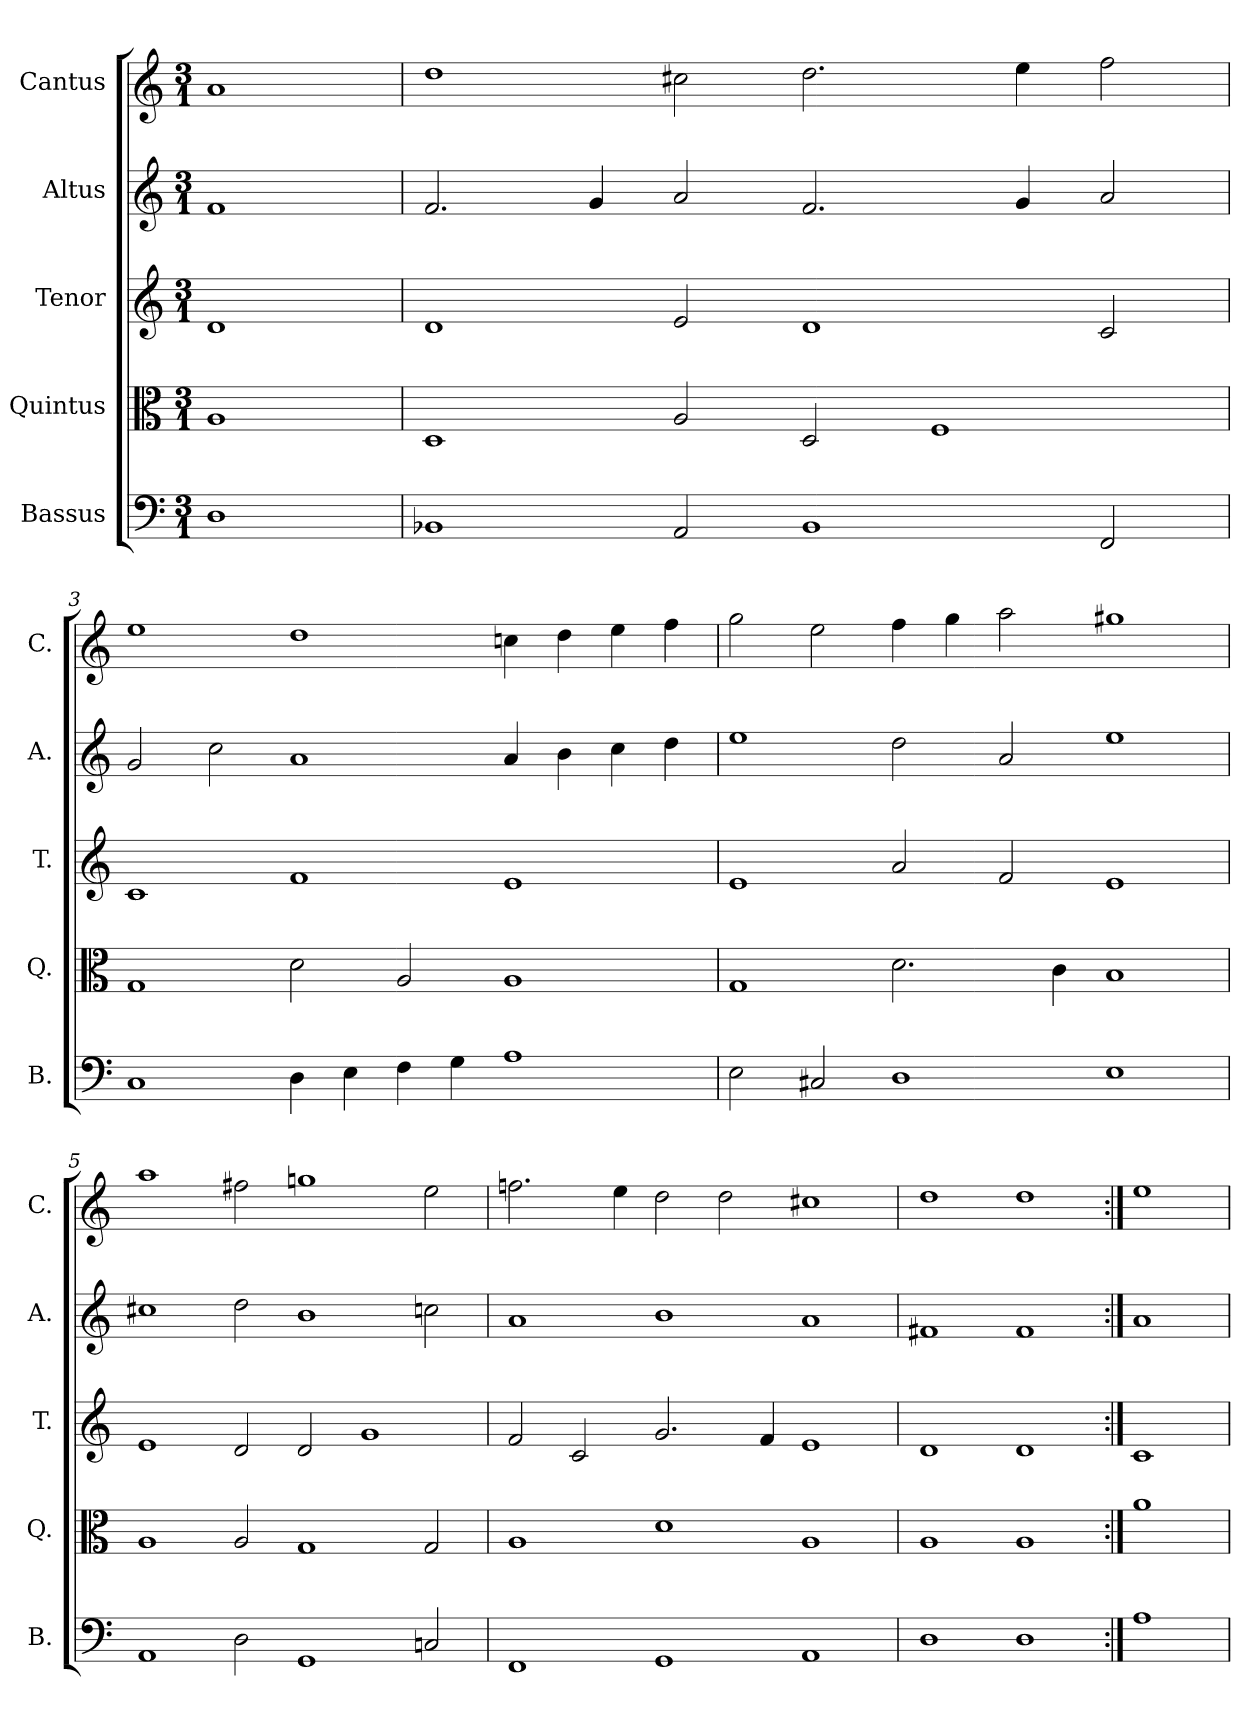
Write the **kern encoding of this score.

**kern	**kern	**kern	**kern	**kern
*part5	*part4	*part3	*part2	*part1
*staff5	*staff4	*staff3	*staff2	*staff1
*I"Bassus	*I"Quintus	*I"Tenor	*I"Altus	*I"Cantus
*I'B.	*I'Q.	*I'T.	*I'A.	*I'C.
*clefF4	*clefC3	*clefG2	*clefG2	*clefG2
*k[]	*k[]	*k[]	*k[]	*k[]
*C:	*C:	*C:	*C:	*C:
*M3/1	*M3/1	*M3/1	*M3/1	*M3/1
=1	=1	=1	=1	=1
1D\	1A/	1d/	1f/	1a/
=2	=2	=2	=2	=2
1BB-X/	1D/	1d/	2.f/	1dd\
.	.	.	4g/	.
2AA/	2A/	2e/	2a/	2cc#X\
1BB-/	2D/	1d/	2.f/	2.dd\
.	1F/	.	.	.
.	.	.	4g/	4ee\
2FF/	.	2c/	2a/	2ff\
=3	=3	=3	=3	=3
1C/	1G/	1c/	2g/	1ee\
.	.	.	2cc\	.
4D\	2d\	1f/	1a/	1dd\
4E\	.	.	.	.
4F\	2A/	.	.	.
4G\	.	.	.	.
1A\	1A/	1e/	4a/	4ccn\
.	.	.	4b\	4dd\
.	.	.	4cc\	4ee\
.	.	.	4dd\	4ff\
=4	=4	=4	=4	=4
2E\	1G/	1e/	1ee\	2gg\
2C#X/	.	.	.	2ee\
1D\	2.d\	2a/	2dd\	4ff\
.	.	.	.	4gg\
.	.	2f/	2a/	2aa\
.	4c\	.	.	.
1E\	1B/	1e/	1ee\	1gg#X\
=5	=5	=5	=5	=5
1AA/	1A/	1e/	1cc#X\	1aa\
2D\	2A/	2d/	2dd\	2ff#X\
1GG/	1G/	2d/	1b\	1ggn\
.	.	1g/	.	.
2Cn/	2G/	.	2ccn\	2ee\
!!LO:LB:g=z
=6	=6	=6	=6	=6
1FF/	1A/	2f/	1a/	2.ffn\
.	.	2c/	.	.
.	.	.	.	4ee\
1GG/	1d\	2.g/	1b\	2dd\
.	.	.	.	2dd\
.	.	4f/	.	.
1AA/	1A/	1e/	1a/	1cc#X\
=7	=7	=7	=7	=7
1D\	1A/	1d/	1f#X/	1dd\
1D\	1A/	1d/	1f#/	1dd\
=8:|!	=8:|!	=8:|!	=8:|!	=8:|!
1A\	1a\	1c/	1a/	1ee\
=	=	=	=	=
*-	*-	*-	*-	*-
